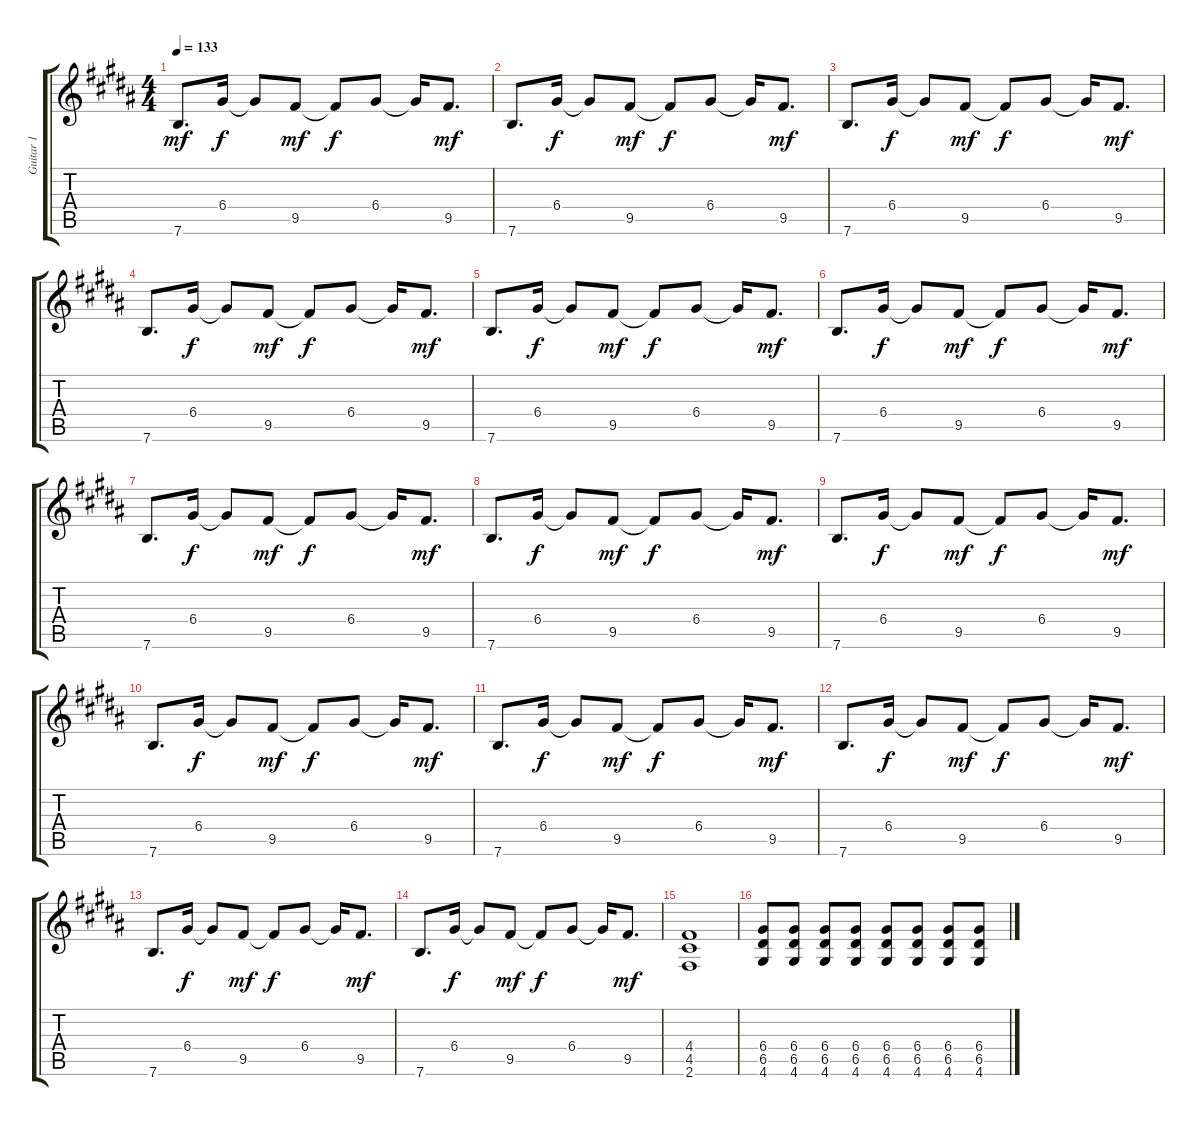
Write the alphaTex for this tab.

\track ("Guitar 1" "Guitar 1") {instrument electricguitarclean}
\staff {score tabs}
\tuning (E4 B3 G3 D3 A2 E2) {hide}
\ts (4 4)
\tempo 133
\clef g2
\ks b
7.6.8{d dy mf} 6.4.16{dy f} 6.4{t}.8 9.5.8{dy mf} 9.5{t}.8{dy f} 6.4.8 6.4{t}.16 9.5.8{d dy mf} |
7.6.8{d} 6.4.16{dy f} 6.4{t}.8 9.5.8{dy mf} 9.5{t}.8{dy f} 6.4.8 6.4{t}.16 9.5.8{d dy mf} |
7.6.8{d} 6.4.16{dy f} 6.4{t}.8 9.5.8{dy mf} 9.5{t}.8{dy f} 6.4.8 6.4{t}.16 9.5.8{d dy mf} |
7.6.8{d} 6.4.16{dy f} 6.4{t}.8 9.5.8{dy mf} 9.5{t}.8{dy f} 6.4.8 6.4{t}.16 9.5.8{d dy mf} |
7.6.8{d} 6.4.16{dy f} 6.4{t}.8 9.5.8{dy mf} 9.5{t}.8{dy f} 6.4.8 6.4{t}.16 9.5.8{d dy mf} |
7.6.8{d} 6.4.16{dy f} 6.4{t}.8 9.5.8{dy mf} 9.5{t}.8{dy f} 6.4.8 6.4{t}.16 9.5.8{d dy mf} |
7.6.8{d} 6.4.16{dy f} 6.4{t}.8 9.5.8{dy mf} 9.5{t}.8{dy f} 6.4.8 6.4{t}.16 9.5.8{d dy mf} |
7.6.8{d} 6.4.16{dy f} 6.4{t}.8 9.5.8{dy mf} 9.5{t}.8{dy f} 6.4.8 6.4{t}.16 9.5.8{d dy mf} |
7.6.8{d} 6.4.16{dy f} 6.4{t}.8 9.5.8{dy mf} 9.5{t}.8{dy f} 6.4.8 6.4{t}.16 9.5.8{d dy mf} |
7.6.8{d} 6.4.16{dy f} 6.4{t}.8 9.5.8{dy mf} 9.5{t}.8{dy f} 6.4.8 6.4{t}.16 9.5.8{d dy mf} |
7.6.8{d} 6.4.16{dy f} 6.4{t}.8 9.5.8{dy mf} 9.5{t}.8{dy f} 6.4.8 6.4{t}.16 9.5.8{d dy mf} |
7.6.8{d} 6.4.16{dy f} 6.4{t}.8 9.5.8{dy mf} 9.5{t}.8{dy f} 6.4.8 6.4{t}.16 9.5.8{d dy mf} |
7.6.8{d} 6.4.16{dy f} 6.4{t}.8 9.5.8{dy mf} 9.5{t}.8{dy f} 6.4.8 6.4{t}.16 9.5.8{d dy mf} |
7.6.8{d} 6.4.16{dy f} 6.4{t}.8 9.5.8{dy mf} 9.5{t}.8{dy f} 6.4.8 6.4{t}.16 9.5.8{d dy mf} |
(4.4 4.5 2.6).1 |
(6.4 6.5 4.6).8{instrument distortionguitar} (6.4 6.5 4.6).8 (6.4 6.5 4.6).8 (6.4 6.5 4.6).8 (6.4 6.5 4.6).8 (6.4 6.5 4.6).8 (6.4 6.5 4.6).8 (6.4 6.5 4.6).8
